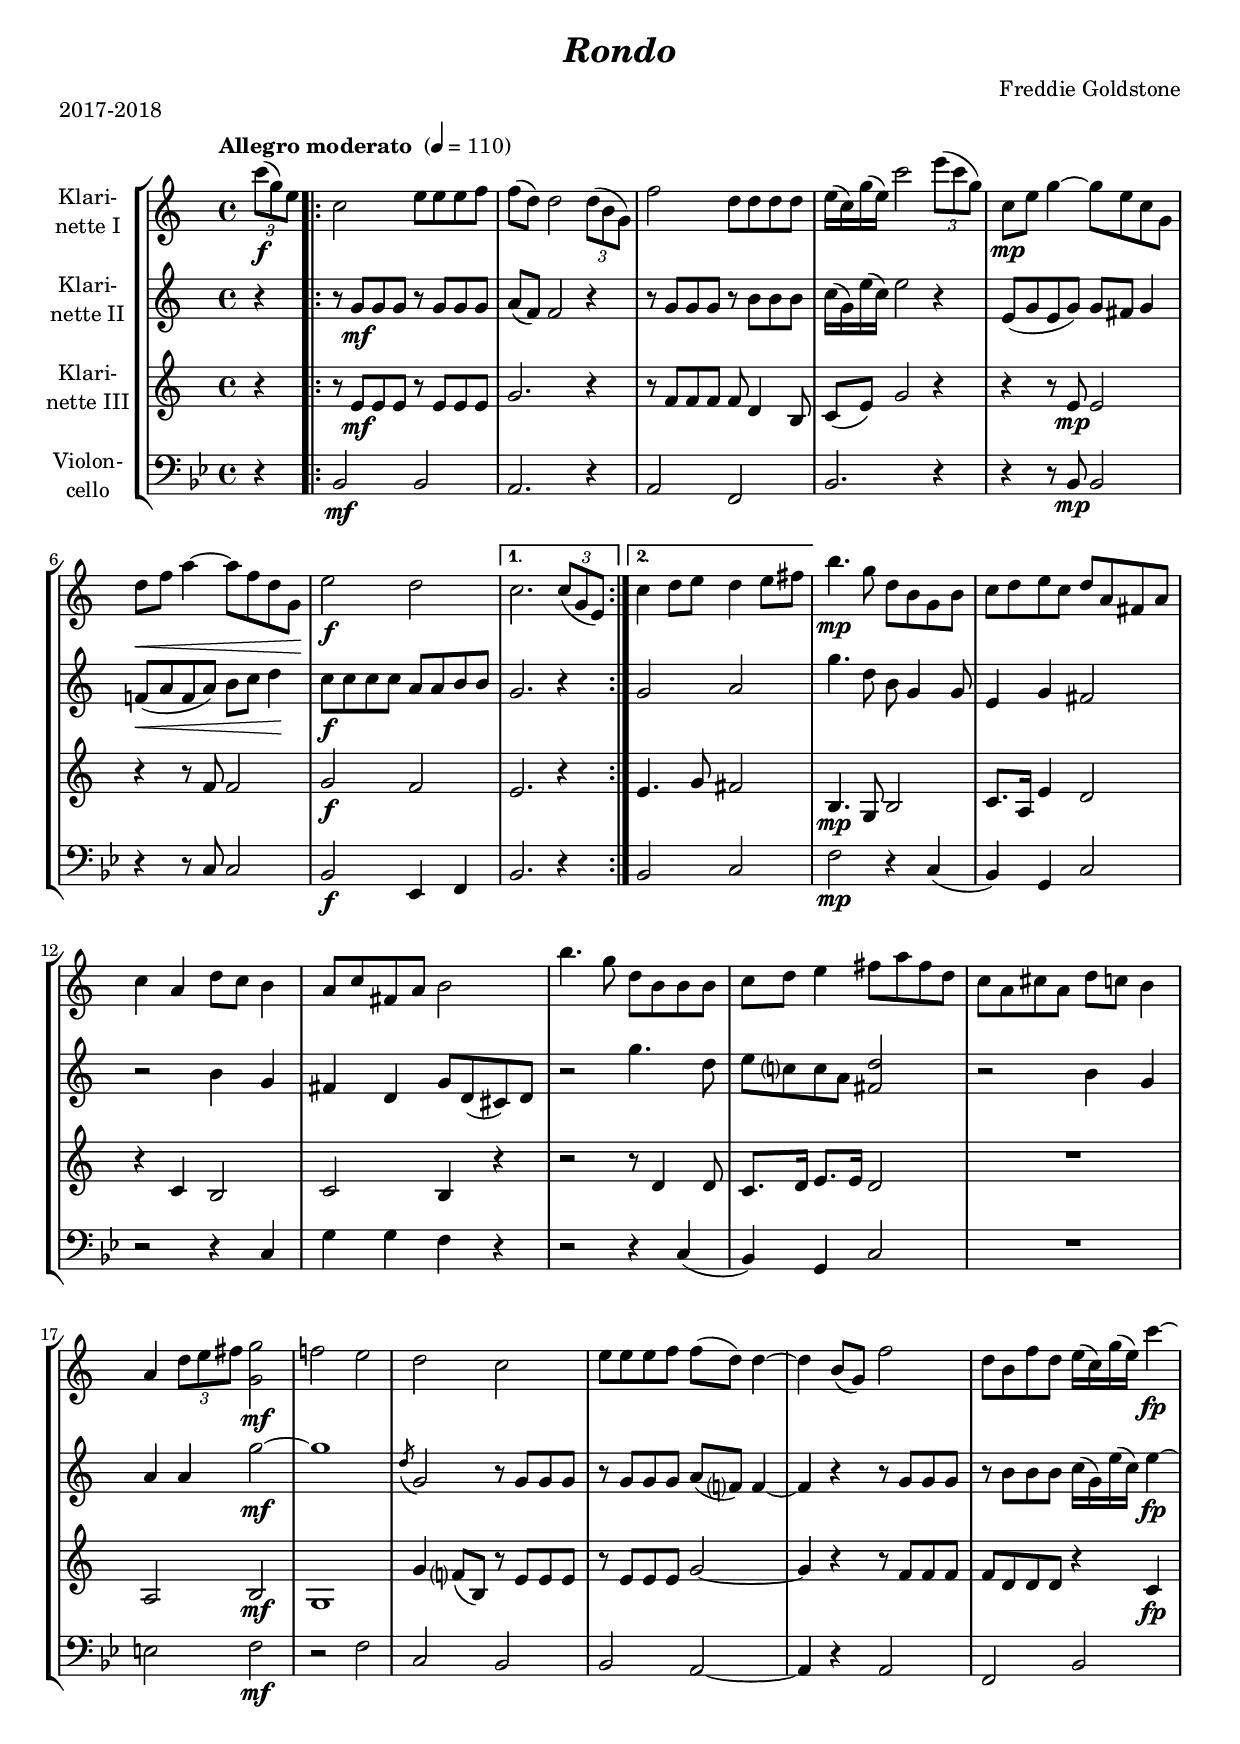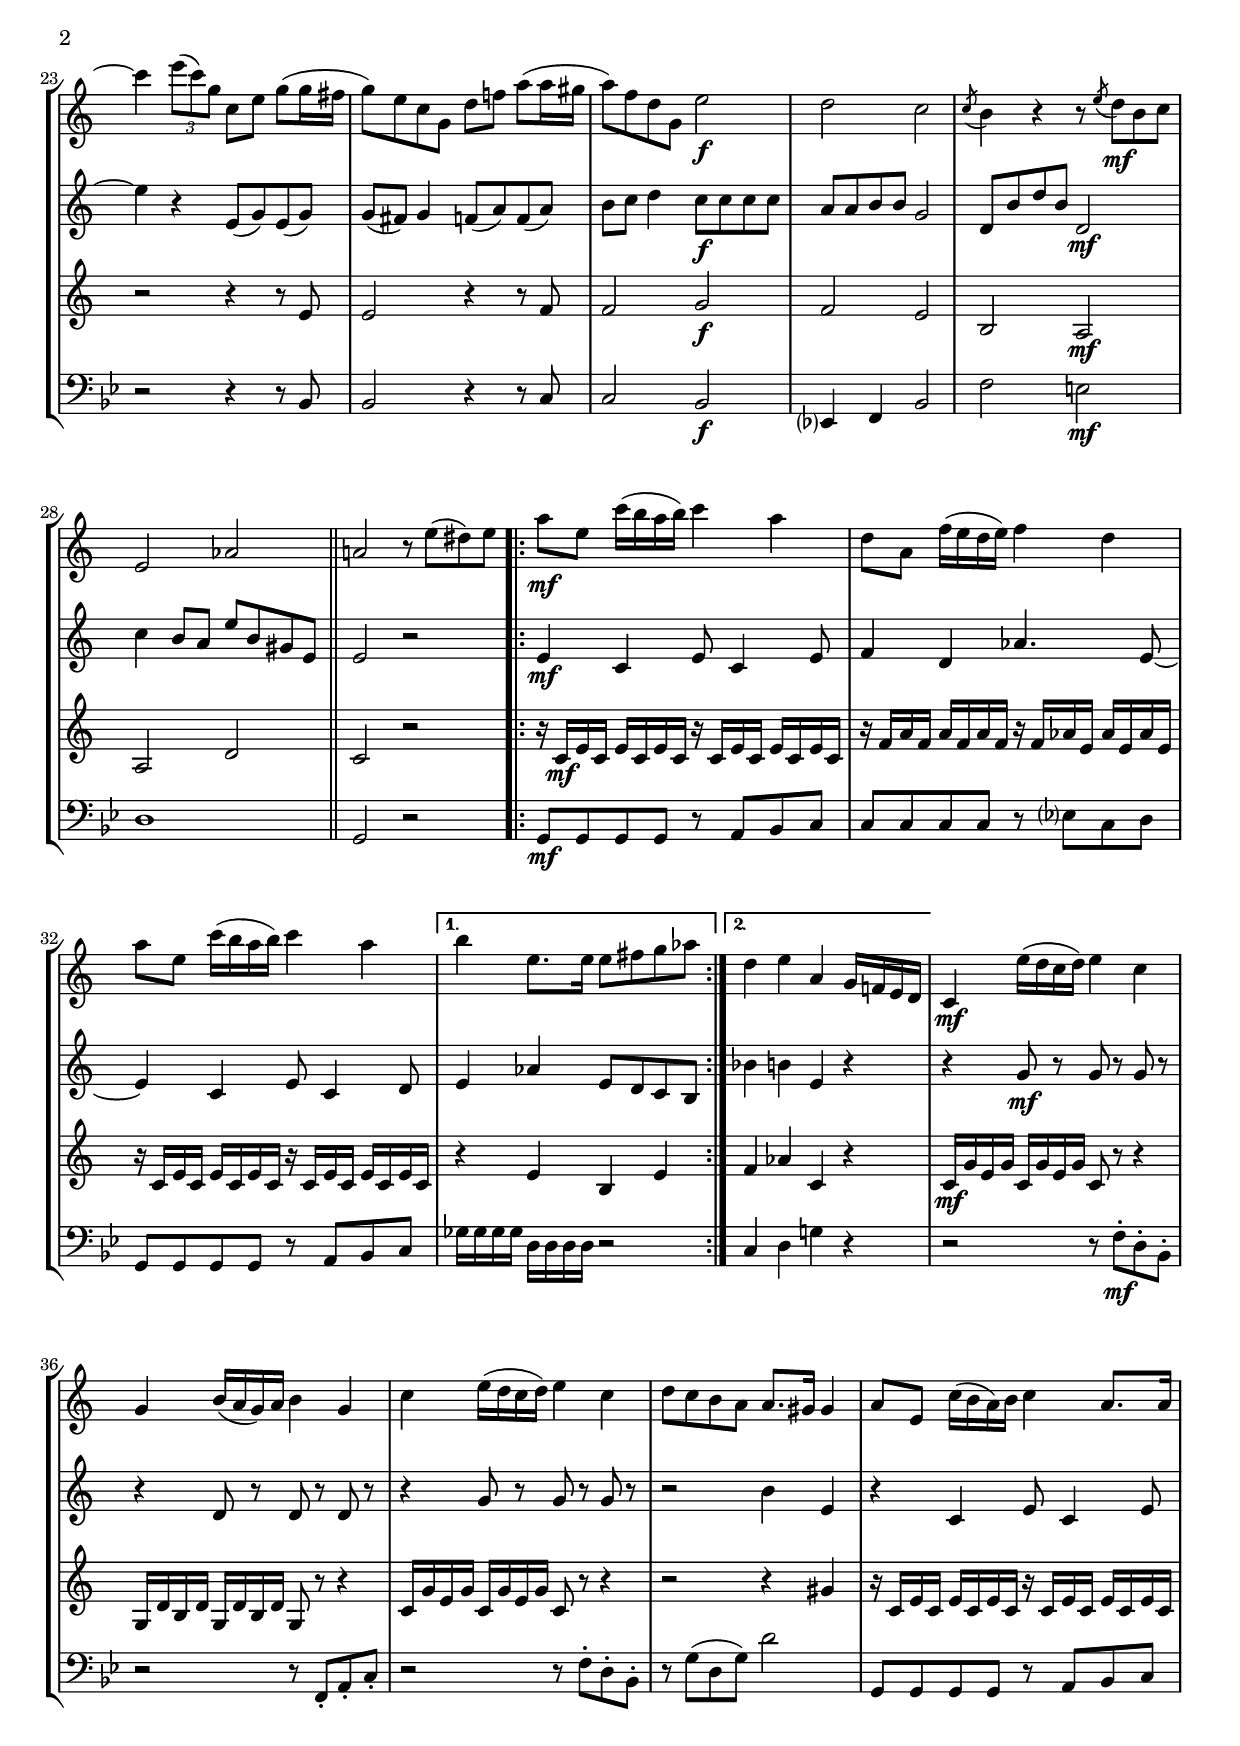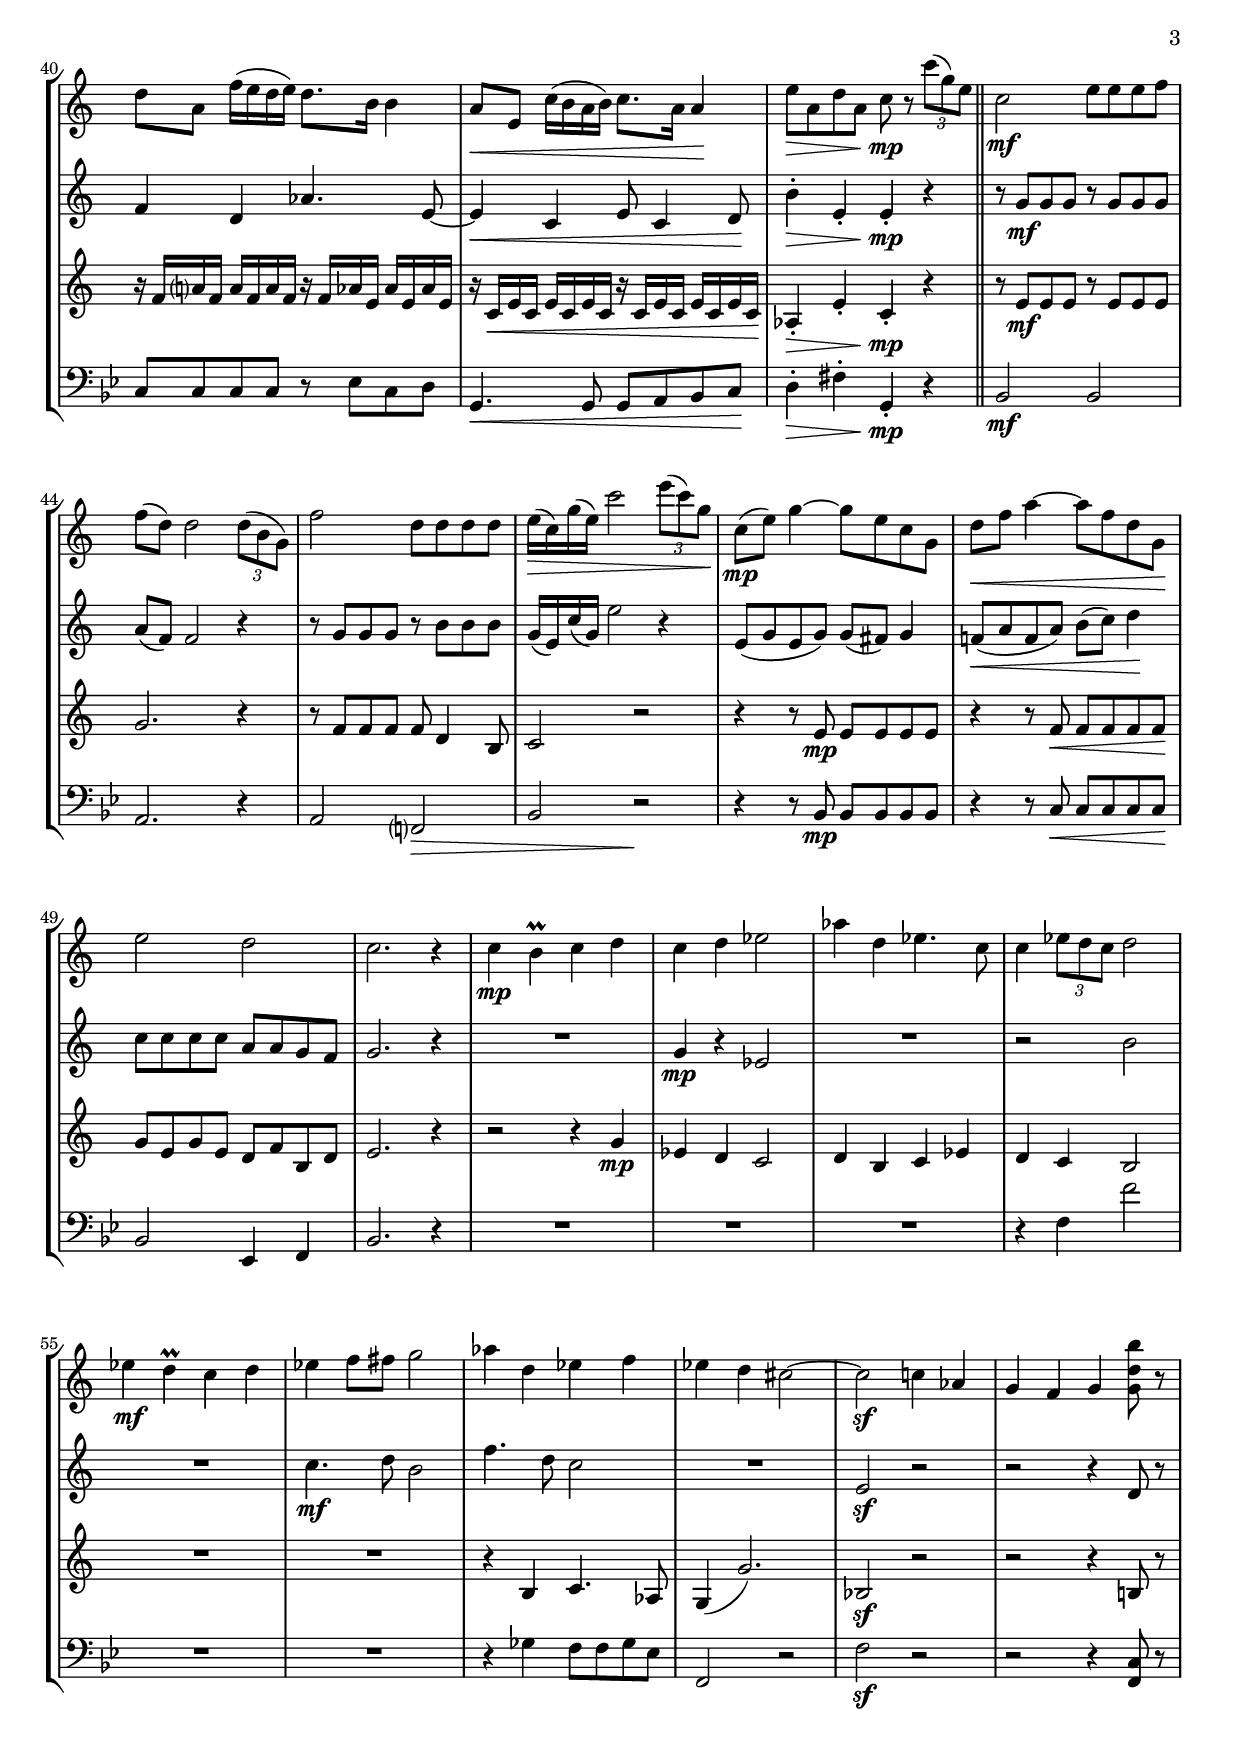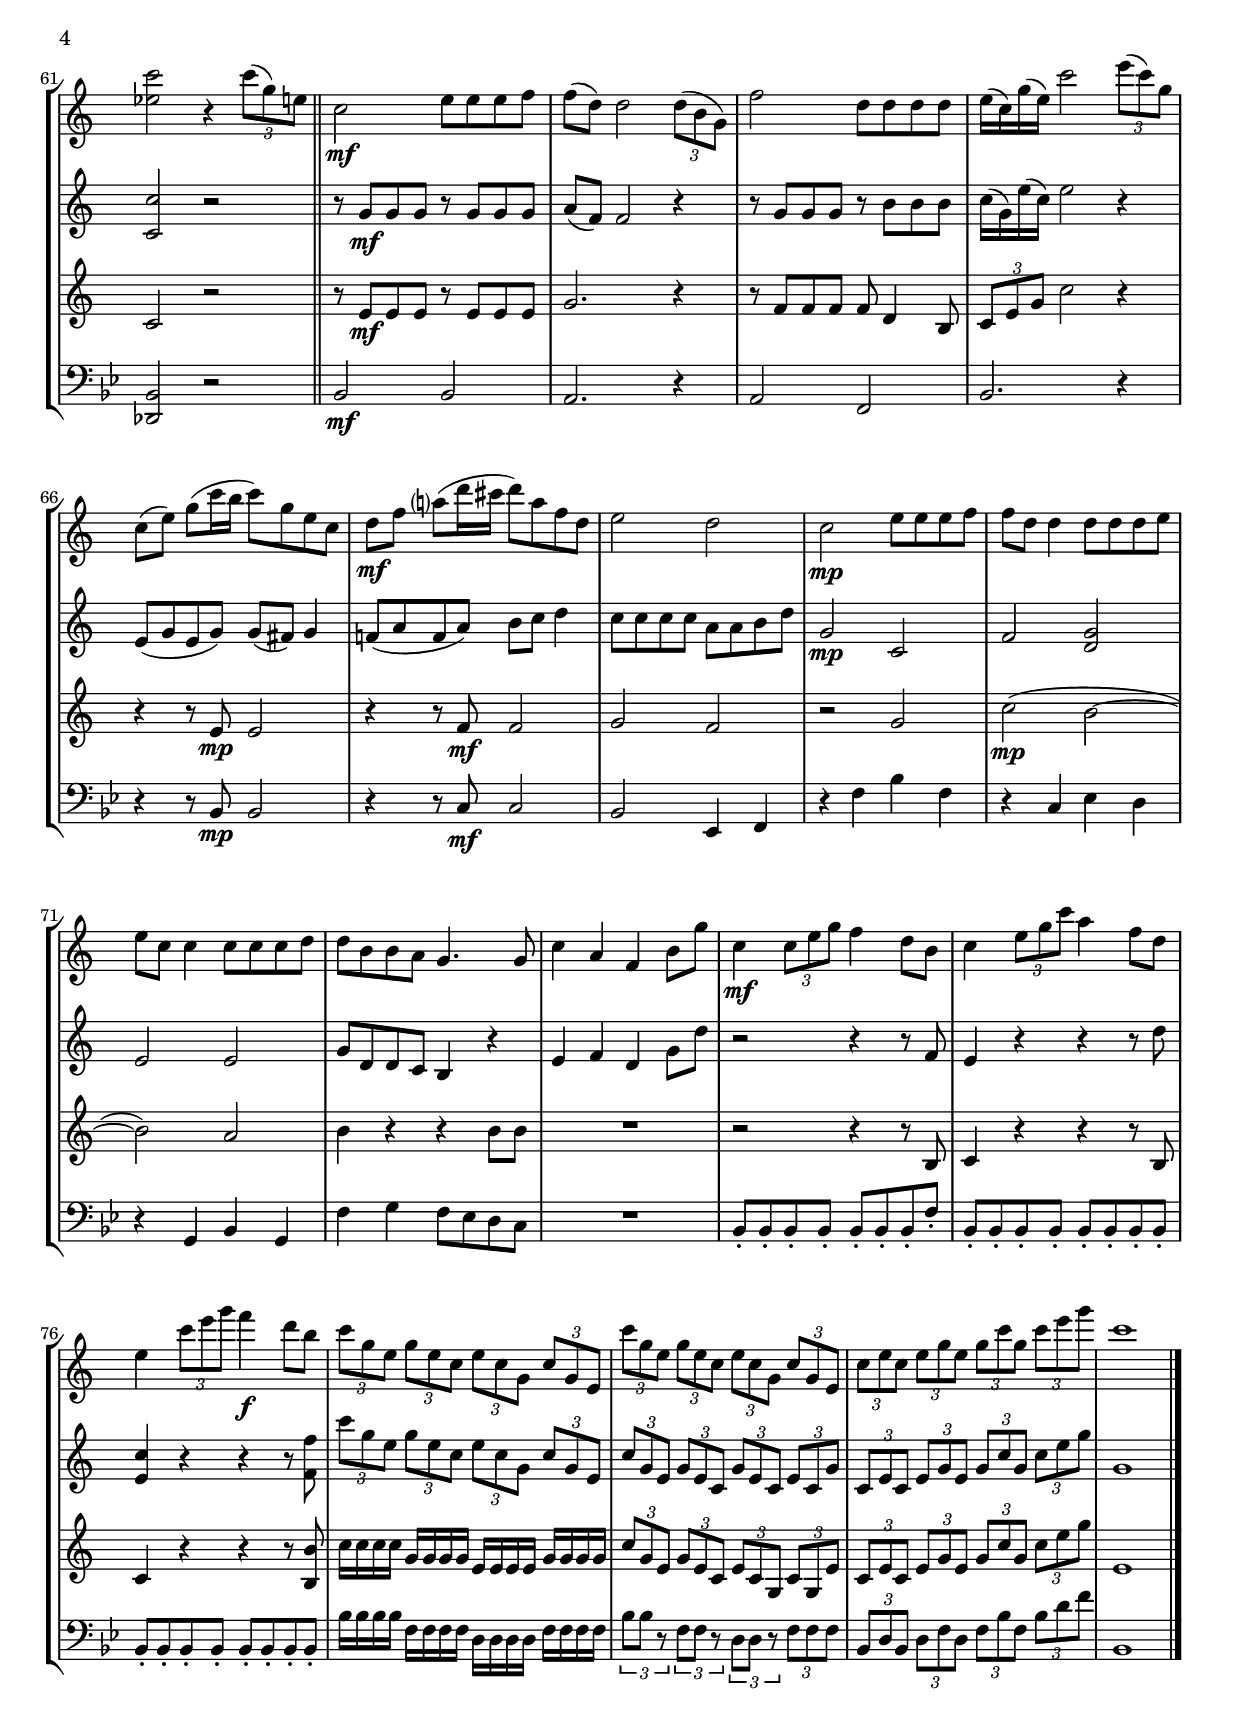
\version "2.18.2"
\include "deutsch.ly"
  
#(set-global-staff-size 18.75)

\header {
  title     = \markup \bold \italic "Rondo"
  composer  = "Freddie Goldstone"
%  arranger  = ""
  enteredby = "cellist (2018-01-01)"
  piece     = "2017-2018"
}

voiceconsts = {
  \key b \major
  \time 4/4
  \clef "treble"
%  \numericTimeSignature
  \compressFullBarRests
  % Set default beaming for all staves
% \set Timing.beamExceptions = #'()
% \set Timing.baseMoment     = #(ly:make-moment 1 4)
% \set Timing.beatStructure  = #'(1 1 1)
  \tempo "Allegro moderato " 4=110
}

micl = "clarinet"
mifl = "flute"
miob = "oboe"
mifh = "french horn"
misx = "tenor sax"
mist = "string ensemble 1"
miba = "cello"

va = \relative c''' {
  \voiceconsts

  \partial 4 \tuplet 3/2 4 { b8(\f f) d }
  \repeat volta 2 {
    b2 d8 d d es
    es( c) c2 \tuplet 3/2 4 { c8( a f) }
    es'2 c8 c c c
    d16( b) f'( d) b'2 \tuplet 3/2 4 { d8( b f) }
    b,\mp d f4~ f8 d b f

    c'\< es g4~ g8 es c f,\!
    d'2\f c
  }
  \alternative {
    { b2. \tuplet 3/2 4 { b8( f d) } }
    { b'4 c8 d c4 d8 e }
  }
  a4.\mp f8 c a f a
  b c d b c g e g

  b4 g c8 b a4
  g8 b e, g a2
  a'4. f8 c a a a
  b c d4 e8 g e c
  b g h g c b a4
  g \tuplet 3/2 4 { c8 d e } <f, f'>2\mf

  es'! d
  c b
  d8 d d es es( c) c4~
  c a8( f) es'2
  c8 a es' c d16( b) f'( d) b'4~\fp
  b \tuplet 3/2 4 { d8( b) f } b, d f8( f16 e

  f8) d b f c' es! g8( g16 fis
  g8) es c f, d'2\f
  c b
  \acciaccatura b8 a4 r r8 \acciaccatura d8 c\mf a b
  d,2 ges \bar "||"
  g! r8 d'( cis) d

  \repeat volta 2 {
    g\mf d b'16( a g a) b4 g
    c,8 g es'16( d c d) es4 c
    g'8 d b'16( a g a) b4 g
  }
  \alternative {
    { a d,8. d16 d8 e f ges }
    { c,4 d g, f16 es! d c }
  }

  b4\mf d'16( c b c) d4 b
  f a16( g f) g a4 f
  b d16( c b c) d4 b
  c8 b a g g8. fis16 fis4

  g8 d b'16( a g) a b4 g8. g16
  c8 g es'16( d c d) c8. a16 a4
  g8\< d b'16( a g a) b8. g16 g4\!
  d'8\> g, c g b\!\mp r \tuplet 3/2 4 { b'( f) d } \bar "||"
  b2\mf d8 d d es

  es( c) c2 \tuplet 3/2 4 { c8( a f) }
  es'2 c8 c c c
  d16(\> b) f'( d) b'2 \tuplet 3/2 4 { d8( b) f\! }
  b,(\mp d) f4~ f8 d b f
  c'\< es g4~ g8 es c f,\!
  d'2 c
  b2. r4

  b\mp a\prall b c
  b c des2
  ges4 c, des4. b8
  b4 \tuplet 3/2 4 { des8 c b } c2
  des4\mf c\prall b c
  des es8 e f2
  ges4 c, des es
  des c h2~

  h\sf b!4 ges
  f es f <f c' a'>8 r
  <des' b'>2 r4 \tuplet 3/2 4 { b'8( f) d } \bar "||"
  b2\mf d8 d d es
  es( c) c2 \tuplet 3/2 4 { c8( a f) }
  es'2 c8 c c c

  d16( b) f'( d) b'2 \tuplet 3/2 4 { d8( b) f }
  b,( d) f( b16 a b8) f d b
  c\mf es g?( c16 h c8) g es c
  d2 c
  b\mp d8 d d es

  es c c4 c8 c c d
  d b b4 b8 b b c
  c a a g f4. f8
  b4 g es a8 f'
  b,4\mf \tuplet 3/2 4 { b8 d f } es4 c8 a
  b4 \tuplet 3/2 4 { d8 f b } g4 es8 c

  d4 \tuplet 3/2 4 { b'8 d f } es4\f c8 a
  \tuplet 3/2 4 {
    b f d f d b d b f b f d
    b'' f d f d b d b f b f d

    b' d b d f d f b f b d f
  }
  b,1 \bar "|."
}

vb = \relative c' {
  \voiceconsts

  \partial 4 r4
  \repeat volta 2 {
    r8 f\mf f f r f f f
    g( es) es2 r4
    r8 f f f r a a a
    b16( f) d'( b) d2 r4
    d,8( f d f) f e f4

    es!8(\< g es g) a b c4\!
    b8\f b b b g g a a
  }
  \alternative {
    { f2. r4 }
    { f2 g }
  }
  f'4. c8 a f4 f8
  d4 f e2
  r a4 f

  e c f8 c( h) c
  r2 f'4. c8
  d b? b g <e c'>2
  r a4 f
  g g f'2~\mf
  f1
  \acciaccatura c8 f,2 r8 f f f
  r f f f g( es?) es4~

  es r r8 f f f
  r a a a b16( f) d'( b) d4~\fp
  d r d,8( f) d( f)
  f( e) f4 es8( g) es( g)
  a b c4 b8\f b b b
  g g a a f2

  c8 a' c a c,2\mf
  b'4 a8 g d' a fis d \bar "||"
  d2 r

  \repeat volta 2 {
    d4\mf b d8 b4 d8
    es4 c ges'4. d8~
    d4 b d8 b4 c8
  }
  \alternative {
    { d4 ges d8 c b a }
    { as'4 a d, r }
  }
  r f8\mf r f r f r
  r4 c8 r c r c r
  r4 f8 r f r f r
  r2 a4 d,

  r b d8 b4 d8
  es4 c ges'4. d8~
  d4\< b d8 b4 c8\!
  a'4-.\> d,-. d-.\!\mp r \bar "||"
  r8 f\mf f f r f f f
  g( es) es2 r4

  r8 f f f r a a a
  f16( d) b'( f) d'2 r4
  d,8( f d f) f( e) f4
  es!8(\< g es g) a( b) c4\!
  b8 b b b g g f es
  f2. r4
  R1

  f4\mp r des2
  R1
  r2 a'
  R1
  b4.\mf c8 a2
  es'4. c8 b2
  R1
  d,2\sf r
  r r4 c8 r
  <b b'>2 r \bar "||"
  r8 f'\mf f f r f f f

  g( es) es2 r4
  r8 f f f r a a a
  b16( f) d'( b) d2 r4
  d,8( f d f) f( e) f4
  es!8( g es g) a b c4
  b8 b b b g g a c

  f,2\mp b,
  es <c f>
  d d
  f8 c c b a4 r
  d es c f8 c'
  r2 r4 r8 es,
  d4 r r r8 c'
  <d, b'>4 r r r8 <es es'>

  \tuplet 3/2 4 {
    b'' f d f d b d b f b f d
    b' f d f d b f' d b d b f'
    b, d b d f d f b f b d f
  }
  f,1 \bar "|."
}

vc = \relative c' {
  \voiceconsts

  \partial 4 r4
  \repeat volta 2 {
    r8 d\mf d d r d d d
    f2. r4
    r8 es es es es c4 a8
    b( d) f2 r4
    r r8 d\mp d2
    r4 r8 es es2
    f\f es
  }
  \alternative {
    { d2. r4 }
    { d4. f8 e2 }
  }
  a,4.\mp f8 a2
  b8. g16 d'4 c2
  r4 b a2
  b a4 r
  r2 r8 c4 c8
  b8. c16 d8. d16 c2

  R1
  g2 a\mf
  f1
  f'4 es?8( a,) r d d d
  r d d d f2~
  f4 r r8 es es es
  es c c c r4 b\fp
  r2 r4 r8 d

  d2 r4 r8 es
  es2 f\f
  es d
  a g\mf
  g c \bar "||"
  b r
  \repeat volta 2 {
    r16 b\mf d b d b d b r b d b d b d b

    r es g es g es g es r es ges d ges d ges d
    r b d b d b d b r b d b d b d b
  }
  \alternative {
    { r4 d a d }
    { es ges b, r }
  }

  b16\mf f' d f b, f' d f b,8 r r4
  f16 c' a c f, c' a c f,8 r r4
  b16 f' d f b, f' d f b,8 r r4
  r2 r4 fis'

  r16 b, d b d b d b r b d b d b d b
  r es g? es g es g es r es ges d ges d ges d

  r b\< d b d b d b r b d b d b d b\!
  ges4-.\> d'-. b-.\!\mp r \bar "||"
  r8 d\mf d d r d d d
  f2. r4
  r8 es es es es c4 a8
  b2 r

  r4 r8 d\mp d d d d
  r4 r8 es\< es es es es\!
  f d f d c es a, c
  d2. r4
  r2 r4 f\mp
  des c b2
  c4 a b des

  c b a2
  R1*2
  r4 a b4. ges8
  f4( f'2.)
  as,2\sf r
  r r4 a!8 r
  b2 r \bar "||"
  r8 d\mf d d r d d d
  f2. r4

  r8 es es es es c4 a8
  \tuplet 3/2 4 { b d f } b2 r4
  r r8 d,\mp d2
  r4 r8 es\mf es2
  f es
  r f
  b(\mp a~
  a) g
  a4 r r a8 a
  R1

  r2 r4 r8 a,
  b4 r r r8 a
  b4 r r r8 <a a'>
  b'16 b b b f f f f d d d d f f f f
  \tuplet 3/2 4 {
    b8 f d f d b d b f b f d'

    b d b d f d f b f b d f
  }
  d,1 \bar "|."
}

vd = \relative c {
  \voiceconsts
  \clef "bass"
  
  \partial 4 r4
  \repeat volta 2 {
    b2\mf b
    a2. r4
    a2 f
    b2. r4
    r r8 b\mp b2
    r4 r8 c c2
    b\f es,4 f
  }
  \alternative {
    { b2. r4 }
    { b2 c }
  }
  f\mp r4 c(

  b) g c2
  r r4 c
  g' g f r
  r2 r4 c(
  b) g c2
  R1
  e2 f\mf
  r f
  c b
  b a~
  a4 r a2
  f b

  r r4 r8 b
  b2 r4 r8 c
  c2 b\f
  es,?4 f b2
  f' e\mf
  d1 \bar "||"
  g,2 r
  
  \repeat volta 2 {
    g8\mf g g g r a b c
    c c c c r es? c d

    g, g g g r a b c
  }
  \alternative {
    { ges'16 ges ges ges d d d d r2 }
    { c4 d g! r }
  }
  r2 r8 f-.\mf d-. b-.
  r2 r8 f-. a-. c-.
  r2 r8 f-. d-. b-.

  r g'( d g) d'2
  g,,8 g g g r a b c
  c c c c r es c d
  g,4.\< g8 g a b c\!
  d4-.\> fis-. g,-.\!\mp r \bar "||"
  b2\mf b
  a2. r4

  a2 f?\>
  b r\!
  r4 r8 b\mp b b b b
  r4 r8 c\< c c c c\!
  b2 es,4 f
  b2. r4
  R1*3
  r4 f' f'2
  R1*2

  r4 ges, f8 f ges es
  f,2 r
  f'\sf r
  r r4 <f, c'>8 r
  <des b'>2 r \bar "||"
  b'\mf b
  a2. r4
  a2 f
  b2. r4
  r r8 b\mp b2

  r4 r8 c\mf c2
  b es,4 f
  r f' b f
  r c es d
  r g, b g
  f' g f8 es d c
  R1
  b8-. b-. b-. b-. b-. b-. b-. f'-.

  b,-. b-. b-. b-. b-. b-. b-. b-.
  b-. b-. b-. b-. b-. b-. b-. b-.
  b'16 b b b f f f f d d d d f f f f
  \tuplet 3/2 4 {
    b8 b r f f r d d r f f f

    b, d b d f d f b f b d f
  }
  b,,1 \bar "|."
}


music = \new StaffGroup <<
      \new Staff {
	\set Staff.midiInstrument = \micl
	\set Staff.instrumentName = \markup \center-column { "Klari-" "nette I" }
	\transpose b c' { \va }
      }

      \new Staff {
	\set Staff.midiInstrument = \micl
	\set Staff.instrumentName = \markup \center-column { "Klari-" "nette II" }
	\transpose b c' { \vb }
      }

      \new Staff {
	\set Staff.midiInstrument = \micl
	\set Staff.instrumentName = \markup \center-column { "Klari-" "nette III" }
	\transpose b c' { \vc }
      }

      \new Staff {
	\set Staff.midiInstrument = \miba
	\set Staff.instrumentName = \markup \center-column { "Violon-" "cello" }
	\transpose b b { \vd }
      }
>>

\book {
  \score {
    \music
    \layout {}
  }

  \score {
    \unfoldRepeats \music

    \midi {
      \context {
        \Score
      }
    }
  }
}
